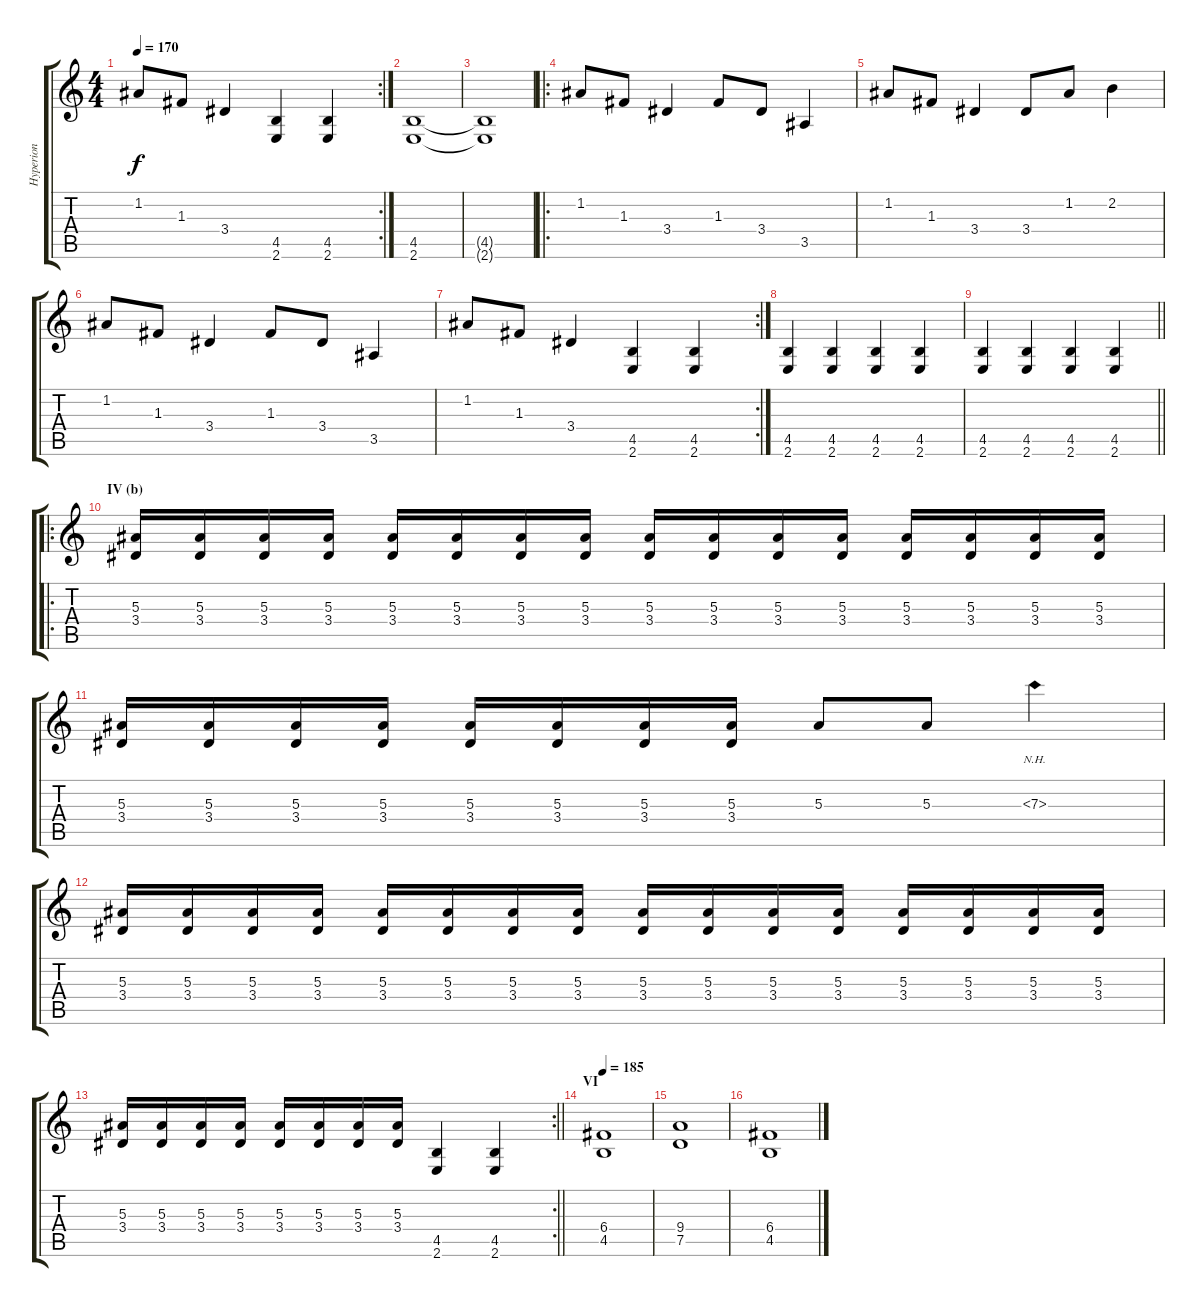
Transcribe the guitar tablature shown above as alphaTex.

\track ("Hyperion" "Hyperion") {instrument distortionguitar}
\staff {score tabs}
\tuning (D4 A3 F3 C3 G2 D2) {hide}
\rc 2
\ts (4 4)
\tempo 170
\clef g2
\ks c
1.2.8{dy f} 1.3.8 3.4.4 (4.5 2.6).4 (4.5 2.6).4 |
(4.5 2.6).1{volume 16} |
(4.5{t} 2.6{t}).1 |
\ro
1.2.8{volume 12} 1.3.8 3.4.4 1.3.8 3.4.8 3.5.4 |
1.2.8 1.3.8 3.4.4 3.4.8 1.2.8 2.2.4 |
1.2.8 1.3.8 3.4.4 1.3.8 3.4.8 3.5.4 |
\rc 2
1.2.8 1.3.8 3.4.4 (4.5 2.6).4 (4.5 2.6).4 |
(4.5 2.6).4{volume 16} (4.5 2.6).4 (4.5 2.6).4 (4.5 2.6).4 |
\barLineRight lightlight
(4.5 2.6).4 (4.5 2.6).4 (4.5 2.6).4 (4.5 2.6).4 |
\ro
\section ("" "IV (b)")
(5.3 3.4).16 (5.3 3.4).16 (5.3 3.4).16 (5.3 3.4).16 (5.3 3.4).16 (5.3 3.4).16 (5.3 3.4).16 (5.3 3.4).16 (5.3 3.4).16 (5.3 3.4).16 (5.3 3.4).16 (5.3 3.4).16 (5.3 3.4).16 (5.3 3.4).16 (5.3 3.4).16 (5.3 3.4).16 |
(5.3 3.4).16 (5.3 3.4).16 (5.3 3.4).16 (5.3 3.4).16 (5.3 3.4).16 (5.3 3.4).16 (5.3 3.4).16 (5.3 3.4).16 5.3.8 5.3.8 7.3{nh}.4 |
(5.3 3.4).16 (5.3 3.4).16 (5.3 3.4).16 (5.3 3.4).16 (5.3 3.4).16 (5.3 3.4).16 (5.3 3.4).16 (5.3 3.4).16 (5.3 3.4).16 (5.3 3.4).16 (5.3 3.4).16 (5.3 3.4).16 (5.3 3.4).16 (5.3 3.4).16 (5.3 3.4).16 (5.3 3.4).16 |
\rc 2
\barLineRight lightlight
(5.3 3.4).16 (5.3 3.4).16 (5.3 3.4).16 (5.3 3.4).16 (5.3 3.4).16 (5.3 3.4).16 (5.3 3.4).16 (5.3 3.4).16 (4.5 2.6).4 (4.5 2.6).4 |
\section ("" "VI")
\tempo 185
(6.4 4.5).1 |
(9.4 7.5).1 |
(6.4 4.5).1
